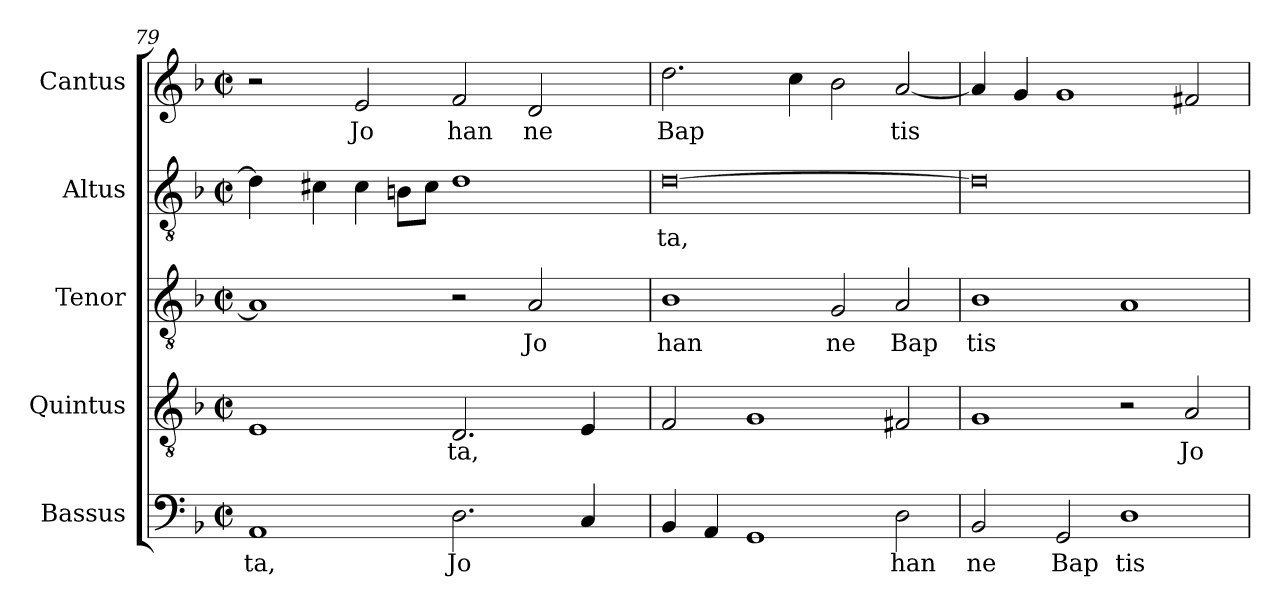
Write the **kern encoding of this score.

**kern	**text	**kern	**text	**kern	**text	**kern	**text	**kern	**text
*part5	*part5	*part4	*part4	*part3	*part3	*part2	*part2	*part1	*part1
*staff5	*staff5	*staff4	*staff4	*staff3	*staff3	*staff2	*staff2	*staff1	*staff1
*I"Bassus	*	*I"Quintus	*	*I"Tenor	*	*I"Altus	*	*I"Cantus	*
!!LO:LB:g=z
*clefF4	*	*clefGv2	*	*clefGv2	*	*clefGv2	*	*clefG2	*
*k[b-]	*	*k[b-]	*	*k[b-]	*	*k[b-]	*	*k[b-]	*
*F:	*	*F:	*	*F:	*	*F:	*	*F:	*
*M2/2	*	*M2/2	*	*M2/2	*	*M2/2	*	*M2/2	*
*met(c|)	*	*met(c|)	*	*met(c|)	*	*met(c|)	*	*met(c|)	*
=79	=79	=79	=79	=79	=79	=79	=79	=79	=79
!	!LO:LY:b:cj	!	!	!	!	!	!	!	!
*	*	*^	*	*	*	*^	*	*	*
1AA	-ta,	1E	32.ryy	.	1A]	.	4d\]	8ryy	.	2r	.
.	.	.	1ryy	.	.	.	.	.	.	.	.
.	.	.	.	.	.	.	.	1...ryy	.	.	.
.	.	.	.	.	.	.	4c#\	.	.	.	.
!	!	!	!	!	!	!	!	!	!	!	!LO:LY:b:cj
.	.	.	.	.	.	.	4c#\	.	.	2e/	Jo
.	.	.	.	.	.	.	8B\L	.	.	.	.
.	.	.	.	.	.	.	8c#\J	.	.	.	.
!	!LO:LY:b:cj	!	!	!LO:LY:b:cj	!	!	!	!	!	!	!LO:LY:b:cj
2.D\	Jo	2.D/	.	ta,	2r	.	1d	.	.	2f/	han
.	.	.	2ryy	.	.	.	.	.	.	.	.
!	!	!	!	!	!	!LO:LY:b:cj	!	!	!	!	!LO:LY:b:cj
.	.	.	.	.	2A/	Jo	.	.	.	2d/	ne
.	.	.	4ryy	.	.	.	.	.	.	.	.
4C/	.	4E/	.	.	.	.	.	.	.	.	.
.	.	.	8ryy	.	.	.	.	.	.	.	.
.	.	.	16ryy	.	.	.	.	.	.	.	.
.	.	.	64ryy	.	.	.	.	.	.	.	.
=80	=80	=80	=80	=80	=80	=80	=80	=80	=80	=80	=80
!	!	!	!	!	!	!LO:LY:b:cj	!	!	!LO:LY:b:cj	!	!LO:LY:b
*	*	*v	*v	*	*	*	*v	*v	*	*	*
4BB-/	.	2F/	.	1B-	han	[>0d	ta,	2.dd\	Bap
4AA/	.	.	.	.	.	.	.	.	.
1GG	.	1G	.	.	.	.	.	.	.
.	.	.	.	.	.	.	.	4cc\	.
!	!	!	!	!	!LO:LY:b:cj	!	!	!	!
.	.	.	.	2G/	ne	.	.	2b-\	.
!	!LO:LY:b:cj	!	!	!	!LO:LY:b:cj	!	!	!	!LO:LY:b:cj
2D\	han	2F#/	.	2A/	Bap	.	.	[<2a/	tis
=81	=81	=81	=81	=81	=81	=81	=81	=81	=81
!	!LO:LY:b:cj	!	!	!	!LO:LY:b:cj	!	!	!	!
2BB-/	ne	1G	.	1B-	tis	0d]	.	4a/]	.
.	.	.	.	.	.	.	.	4g/	.
!	!LO:LY:b:cj	!	!	!	!	!	!	!	!
2GG/	Bap	.	.	.	.	.	.	1g	.
!	!LO:LY:b:cj	!	!	!	!	!	!	!	!
1D	tis	2r	.	1A	.	.	.	.	.
!	!	!	!LO:LY:b:cj	!	!	!	!	!	!
.	.	2A/	Jo	.	.	.	.	2f#/	.
=	=	=	=	=	=	=	=	=	=
*-	*-	*-	*-	*-	*-	*-	*-	*-	*-
